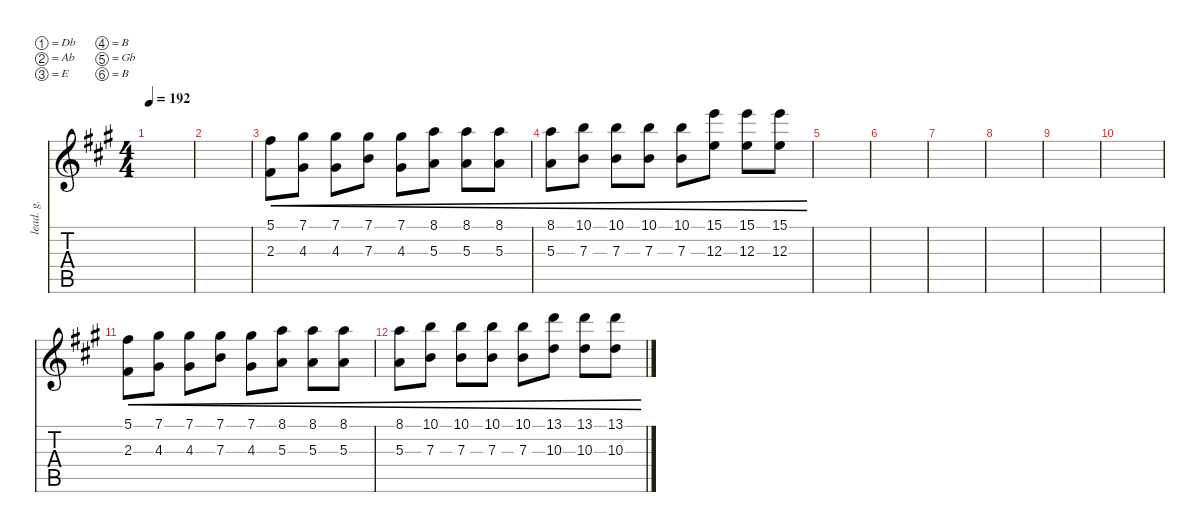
\defaultSystemsLayout 4
\hideDynamics
\bracketExtendMode nobrackets
\otherSystemsTrackNameOrientation horizontal
\track ("Distortion Guitar Lead" "lead. g.") {instrument distortionguitar}
\staff {score tabs}
\tuning (Db4 Ab3 E3 B2 Gb2 B1)
\ts (4 4)
\tempo 192
\clef g2
\ks a
|
|
(2.3{acc #} 5.1{acc #}).8{cre beam Down} (4.3{acc #} 7.1{acc #}).8{cre beam Down} (7.1{acc #} 4.3{acc #}).8{cre beam Down} (7.3{acc forcenatural} 7.1{acc #}).8{cre beam Down} (4.3{acc #} 7.1{acc #}).8{cre beam Down} (8.1{acc forcenatural} 5.3{acc forcenatural}).8{cre beam Down} (5.3{acc forcenatural} 8.1{acc forcenatural}).8{cre beam Down} (5.3{acc forcenatural} 8.1{acc forcenatural}).8{cre beam Down} |
(5.3{acc forcenatural} 8.1{acc forcenatural}).8{cre beam Down} (7.3{acc forcenatural} 10.1{acc forcenatural}).8{cre beam Down} (7.3{acc forcenatural} 10.1{acc forcenatural}).8{cre beam Down} (7.3{acc forcenatural} 10.1{acc forcenatural}).8{cre beam Down} (7.3{acc forcenatural} 10.1{acc forcenatural}).8{cre beam Down} (15.1{acc forcenatural} 12.3{acc forcenatural}).8{cre beam Down} (15.1{acc forcenatural} 12.3{acc forcenatural}).8{cre beam Down} (15.1{acc forcenatural} 12.3{acc forcenatural}).8{cre beam Down} |
|
|
|
|
|
|
(2.3{acc #} 5.1{acc #}).8{cre beam Down} (4.3{acc #} 7.1{acc #}).8{cre beam Down} (7.1{acc #} 4.3{acc #}).8{cre beam Down} (7.3{acc forcenatural} 7.1{acc #}).8{cre beam Down} (4.3{acc #} 7.1{acc #}).8{cre beam Down} (8.1{acc forcenatural} 5.3{acc forcenatural}).8{cre beam Down} (5.3{acc forcenatural} 8.1{acc forcenatural}).8{cre beam Down} (5.3{acc forcenatural} 8.1{acc forcenatural}).8{cre beam Down} |
(5.3{acc forcenatural} 8.1{acc forcenatural}).8{cre beam Down} (7.3{acc forcenatural} 10.1{acc forcenatural}).8{cre beam Down} (7.3{acc forcenatural} 10.1{acc forcenatural}).8{cre beam Down} (7.3{acc forcenatural} 10.1{acc forcenatural}).8{cre beam Down} (7.3{acc forcenatural} 10.1{acc forcenatural}).8{cre beam Down} (13.1{acc forcenatural} 10.3{acc forcenatural}).8{cre beam Down} (13.1{acc forcenatural} 10.3{acc forcenatural}).8{cre beam Down} (13.1{acc forcenatural} 10.3{acc forcenatural}).8{cre beam Down}
